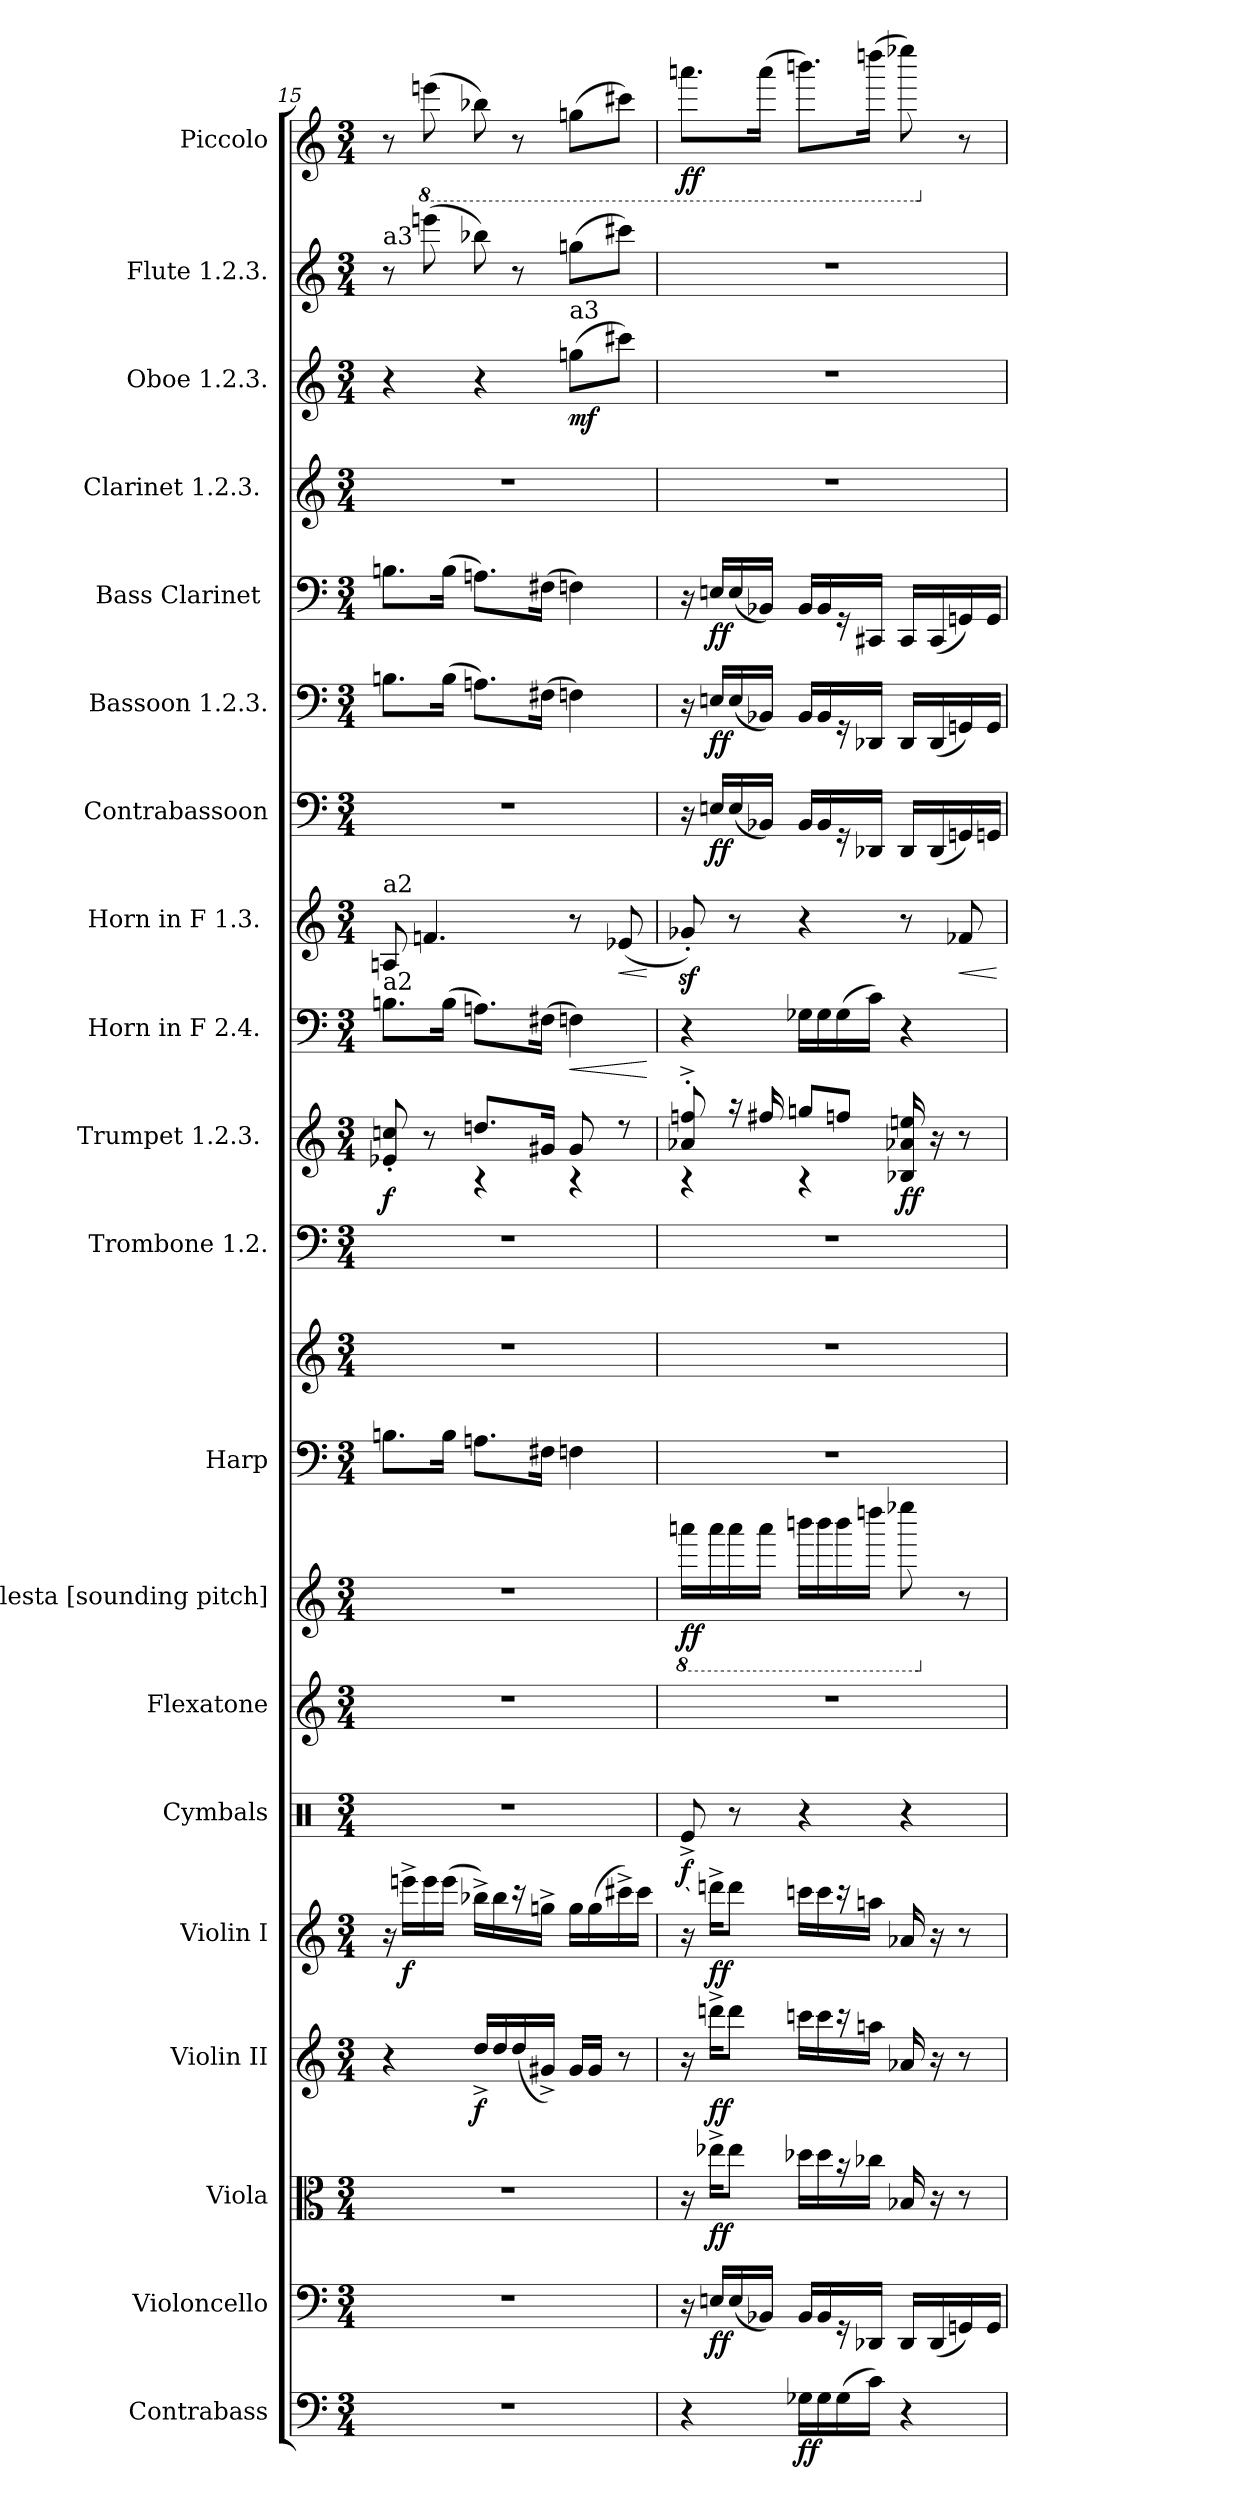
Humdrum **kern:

**kern	**dynam	**kern	**dynam	**kern	**dynam	**kern	**dynam	**kern	**dynam	**kern	**dynam	**kern	**kern	**dynam	**kern	**kern	**kern	**kern	**dynam	**kern	**dynam	**kern	**dynam	**kern	**dynam	**kern	**dynam	**kern	**dynam	**kern	**kern	**dynam	**kern	**kern	**dynam
*part20	*part20	*part19	*part19	*part18	*part18	*part17	*part17	*part16	*part16	*part15	*part15	*part14	*part13	*part13	*part12	*part12	*part11	*part10	*part10	*part9	*part9	*part8	*part8	*part7	*part7	*part6	*part6	*part5	*part5	*part4	*part3	*part3	*part2	*part1	*part1
*staff21	*staff21	*staff20	*staff20	*staff19	*staff19	*staff18	*staff18	*staff17	*staff17	*staff16	*staff16	*staff15	*staff14	*staff14	*staff13	*staff12	*staff11	*staff10	*staff10	*staff9	*staff9	*staff8	*staff8	*staff7	*staff7	*staff6	*staff6	*staff5	*staff5	*staff4	*staff3	*staff3	*staff2	*staff1	*staff1
*I"Contrabass	*	*I"Violoncello	*	*I"Viola	*	*I"Violin II	*	*I"Violin I	*	*I"Cymbals	*	*I"Flexatone	*I"Celesta [sounding pitch]	*	*I"Harp	*	*I"Trombone 1.2.	*I"Trumpet 1.2.3. [C]	*	*I"Horn in F 2.4. [C]	*	*I"Horn in F 1.3. [C]	*	*I"Contrabassoon	*	*I"Bassoon 1.2.3.	*	*I"Bass Clarinet [C]	*	*I"Clarinet 1.2.3. [C]	*I"Oboe 1.2.3.	*	*I"Flute 1.2.3.	*I"Piccolo	*
*I'Cb.	*	*I'Vc.	*	*I'Vla.	*	*I'Vln. II	*	*I'Vln. I	*	*	*	*I'Flex.	*I'Cel.	*	*I'Hp	*	*I'Tbn.	*I'Tpt.	*	*I'Hn.	*	*I'Hn.	*	*I'Cbsn.	*	*I'Bsn.	*	*I'B. Cl.	*	*I'Cl.	*I'Ob.	*	*I'Fl.	*I'Picc.	*
*clefF4	*	*clefF4	*	*clefC3	*	*clefG2	*	*clefG2	*	*clefX	*	*clefG2	*clefG2	*	*clefF4	*clefG2	*clefF4	*clefG2	*	*clefF4	*	*clefG2	*	*clefF4	*	*clefF4	*	*clefF4	*	*clefG2	*clefG2	*	*clefG2	*clefG2	*
*ITrd7c12	*	*	*	*	*	*	*	*	*	*	*	*	*	*	*	*	*	*	*	*	*	*	*	*ITrd7c12	*	*	*	*	*	*	*	*	*	*ITrd-7c-12	*
*k[]	*	*k[]	*	*k[]	*	*k[]	*	*k[]	*	*k[]	*	*k[]	*k[]	*	*k[]	*k[]	*k[]	*k[]	*	*k[]	*	*k[]	*	*k[]	*	*k[]	*	*k[]	*	*k[]	*k[]	*	*k[]	*k[]	*
*M3/4	*	*M3/4	*	*M3/4	*	*M3/4	*	*M3/4	*	*M3/4	*	*M3/4	*M3/4	*	*M3/4	*M3/4	*M3/4	*M3/4	*	*M3/4	*	*M3/4	*	*M3/4	*	*M3/4	*	*M3/4	*	*M3/4	*M3/4	*	*M3/4	*M3/4	*
=15	=15	=15	=15	=15	=15	=15	=15	=15	=15	=15	=15	=15	=15	=15	=15	=15	=15	=15	=15	=15	=15	=15	=15	=15	=15	=15	=15	=15	=15	=15	=15	=15	=15	=15	=15
*	*	*	*	*	*	*	*	*	*	*	*	*	*	*	*	*	*	*^	*	*	*	*	*	*	*	*	*	*	*	*	*	*	*	*	*
!	!	!	!	!	!	!	!	!	!	!	!	!	!	!	!	!	!	!	!	!	!	!	!	!	!	!	!	!	!	!	!	!	!	!LO:TX:a:t=a3	!	!
!	!	!	!	!	!	!	!	!	!	!	!	!	!	!	!	!	!	!	!	!	!	!	!LO:TX:a:t=a2	!	!	!	!	!	!	!	!	!	!	!	!	!
!	!	!	!	!	!	!	!	!	!	!	!	!	!	!	!	!	!	!	!	!	!LO:TX:a:t=a2	!	!	!	!	!	!	!	!	!	!	!	!	!	!	!
4%3r	.	4%3r	.	4%3r	.	4r	.	16r	.	4%3r	.	4%3r	4%3r	.	8.BnL	4%3r	4%3r	8e-X' 8ccn'	4ryy	f	8.BnL	.	8An	.	4%3r	.	8.BnL	.	8.BnL	.	4%3r	4r	.	8r	8r	.
.	.	.	.	.	.	.	.	16eeen^LL	f	.	.	.	.	.	.	.	.	.	.	.	.	.	.	.	.	.	.	.	.	.	.	.	.	.	.	.
*	*	*	*	*	*	*	*	*	*	*	*	*	*	*	*	*	*	*	*	*	*	*	*	*	*	*	*	*	*	*	*	*	*	*	*8ba	*
.	.	.	.	.	.	.	.	16eee	.	.	.	.	.	.	.	.	.	8r	.	.	.	.	4.fn	.	.	.	.	.	.	.	.	.	.	(8eeen	(8eeen	.
.	.	.	.	.	.	.	.	(16eeeJJ	.	.	.	.	.	.	16BJk	.	.	.	.	.	(16BJk	.	.	.	.	.	(16BJk	.	(16BJk	.	.	.	.	.	.	.
.	.	.	.	.	.	16dd^/LL	f	16bb-X^LL)	.	.	.	.	.	.	8.AnL	.	.	8.ddnL	4rA	.	8.AnL)	.	.	.	.	.	8.AnL)	.	8.AnL)	.	.	4r	.	8bb-X)	8bb-X)	.
.	.	.	.	.	.	16dd	.	16bb-	.	.	.	.	.	.	.	.	.	.	.	.	.	.	.	.	.	.	.	.	.	.	.	.	.	.	.	.
.	.	.	.	.	.	(16dd	.	16r	.	.	.	.	.	.	.	.	.	.	.	.	.	.	.	.	.	.	.	.	.	.	.	.	.	8r	8r	.
.	.	.	.	.	.	16g#X^JJ)	.	16ggn^JJ	.	.	.	.	.	.	16F#XJk	.	.	16g#XJk	.	.	(16F#XJk	.	.	.	.	.	(16F#XJk	.	(16F#XJk	.	.	.	.	.	.	.
!	!	!	!	!	!	!	!	!	!	!	!	!	!	!	!	!	!	!	!	!	!	!	!	!	!	!	!	!	!	!	!	!LO:TX:a:t=a3	!	!	!	!
!	!	!	!	!	!	!	!	!	!	!	!	!	!	!	!	!	!	!	!	!	!	!LO:HP:b	!	!	!	!	!	!	!	!	!	!	!	!	!	!
.	.	.	.	.	.	16g#LL	.	16ggLL	.	.	.	.	.	.	4Fn	.	.	8g#	4r	.	4Fn)	<	8r	.	.	.	4Fn)	.	4Fn)	.	.	(8ggnL	mf	(8ggnL	(8ggnL	.
.	.	.	.	.	.	16g#JJ	.	(16gg	.	.	.	.	.	.	.	.	.	.	.	.	.	.	.	.	.	.	.	.	.	.	.	.	.	.	.	.
!	!	!	!	!	!	!	!	!	!	!	!	!	!	!	!	!	!	!	!	!	!	!	!	!LO:HP:b	!	!	!	!	!	!	!	!	!	!	!	!
.	.	.	.	.	.	8r	.	16ccc#X^)	.	.	.	.	.	.	.	.	.	8r	.	.	.	.	(8e-X	<	.	.	.	.	.	.	.	8ccc#XJ)	.	8ccc#XJ)	8ccc#XJ)	.
.	.	.	.	.	.	.	.	16ccc#JJ	.	.	.	.	.	.	.	.	.	.	.	.	.	.	.	.	.	.	.	.	.	.	.	.	.	.	.	.
*	*	*	*	*	*	*	*	*	*	*	*	*	*	*	*	*	*	*v	*v	*	*	*	*	*	*	*	*	*	*	*	*	*	*	*	*	*
.	.	.	.	.	.	.	.	.	.	.	.	.	.	.	.	.	.	.	.	.	[	.	[	.	.	.	.	.	.	.	.	.	.	.	.
=16	=16	=16	=16	=16	=16	=16	=16	=16	=16	=16	=16	=16	=16	=16	=16	=16	=16	=16	=16	=16	=16	=16	=16	=16	=16	=16	=16	=16	=16	=16	=16	=16	=16	=16	=16
*	*	*	*	*	*	*	*	*	*	*	*	*	*8ba	*	*	*	*	*	*	*	*	*	*	*	*	*	*	*	*	*	*	*	*	*	*
*	*	*	*	*	*	*	*	*	*	*	*	*	*	*	*	*	*	*^	*	*	*	*	*	*	*	*	*	*	*	*	*	*	*	*	*
!	!	!	!	!	!	!	!	!	!	!LO:TX:b:i:t=`	!	!	!	!	!	!	!	!	!	!	!	!	!	!	!	!	!	!	!	!	!	!	!	!	!	!
4r	.	16r	.	16r	.	16r	.	16r	.	8Re^/	f	4%3r	16aanLL	ff	4%3r	4%3r	4%3r	8a-X'^ 8ffn'^	4rA	.	4r	.	8g-Xz')	.	16r	.	16r	.	16r	.	4%3r	4%3r	.	4%3r	8.aaanL	ff
.	.	16En/LL	ff	16ee-X^KL	ff	16dddn^KL	ff	16dddn^KL	ff	.	.	.	16aa	.	.	.	.	.	.	.	.	.	.	.	16EEnLL	ff	16EnLL	ff	16EnLL	ff	.	.	.	.	.	.
.	.	(16E	.	8ee-J	.	8dddJ	.	8dddJ	.	8r	.	.	16aa	.	.	.	.	16raa	.	.	.	.	8r	.	(16EE	.	(16E	.	(16E	.	.	.	.	.	.	.
.	.	16BB-XJJ)	.	.	.	.	.	.	.	.	.	.	16aaJJ	.	.	.	.	16ff#X	.	.	.	.	.	.	16BBB-XJJ)	.	16BB-XJJ)	.	16BB-XJJ)	.	.	.	.	.	(16aaaJk	.
16GG-XLL	ff	16BB-LL	.	16dd-XLL	.	16cccnLL	.	16cccnLL	.	4r	.	.	16bbnLL	.	.	.	.	8ggnL	4rA	.	16G-XLL	.	4r	.	16BBB-LL	.	16BB-LL	.	16BB-LL	.	.	.	.	.	8.bbbnL)	.
16GG-	.	16BB-	.	16dd-	.	16ccc	.	16ccc	.	.	.	.	16bb	.	.	.	.	.	.	.	16G-	.	.	.	16BBB-	.	16BB-	.	16BB-	.	.	.	.	.	.	.
(16GG-	.	16r	.	16r	.	16r	.	16r	.	.	.	.	16bb	.	.	.	.	8ffnJ	.	.	(16G-	.	.	.	16r	.	16r	.	16r	.	.	.	.	.	.	.
16CJJ)	.	16DD-XJJ	.	16cc-XJJ	.	16aanJJ	.	16aanJJ	.	.	.	.	16dddnJJ	.	.	.	.	.	.	.	16cJJ)	.	.	.	16DDD-XJJ	.	16DD-XJJ	.	16CC#XJJ	.	.	.	.	.	(16ddddnJk	.
4r	.	16DD-LL	.	16B-X	.	16a-X	.	16a-X	.	4r	.	.	8eee-X	.	.	.	.	16B-X 16a-X 16een	4ryy	ff	4r	.	8r	.	16DDD-LL	.	16DD-LL	.	16CC#LL	.	.	.	.	.	8eeee-X)	.
.	.	(16DD-	.	16r	.	16r	.	16r	.	.	.	.	.	.	.	.	.	16r	.	.	.	.	.	.	(16DDD-	.	(16DD-	.	(16CC#	.	.	.	.	.	.	.
*	*	*	*	*	*	*	*	*	*	*	*	*	*X8ba	*	*	*	*	*	*	*	*	*	*	*	*	*	*	*	*	*	*	*	*	*	*	*
!	!	!	!	!	!	!	!	!	!	!	!	!	!	!	!	!	!	!	!	!	!	!	!	!LO:HP:b	!	!	!	!	!	!	!	!	!	!	!	!
*	*	*	*	*	*	*	*	*	*	*	*	*	*	*	*	*	*	*	*	*	*	*	*	*	*	*	*	*	*	*	*	*	*	*	*X8ba	*
.	.	16GGn)	.	8r	.	8r	.	8r	.	.	.	.	8r	.	.	.	.	8r	.	.	.	.	8f-X	<	16GGGn)	.	16GGn)	.	16GGn)	.	.	.	.	.	8r	.
.	.	16GGJJ	.	.	.	.	.	.	.	.	.	.	.	.	.	.	.	.	.	.	.	.	.	.	16GGGnJJ	.	16GGJJ	.	16GGJJ	.	.	.	.	.	.	.
*	*	*	*	*	*	*	*	*	*	*	*	*	*	*	*	*	*	*v	*v	*	*	*	*	*	*	*	*	*	*	*	*	*	*	*	*	*
.	.	.	.	.	.	.	.	.	.	.	.	.	.	.	.	.	.	.	.	.	.	.	[	.	.	.	.	.	.	.	.	.	.	.	.
=	=	=	=	=	=	=	=	=	=	=	=	=	=	=	=	=	=	=	=	=	=	=	=	=	=	=	=	=	=	=	=	=	=	=	=
*-	*-	*-	*-	*-	*-	*-	*-	*-	*-	*-	*-	*-	*-	*-	*-	*-	*-	*-	*-	*-	*-	*-	*-	*-	*-	*-	*-	*-	*-	*-	*-	*-	*-	*-	*-
